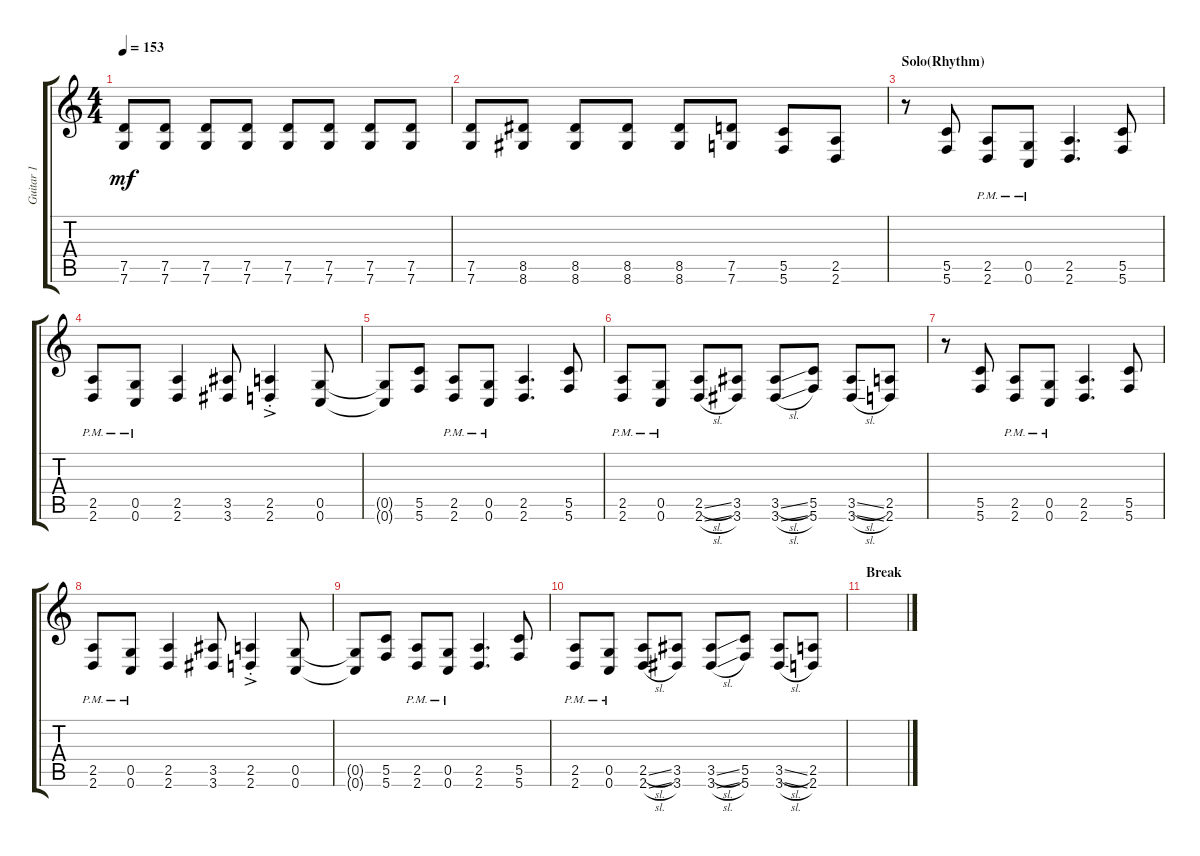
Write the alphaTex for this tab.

\track ("Guitar 1" "Guitar 1") {instrument distortionguitar}
\staff {score tabs}
\tuning (D4 A3 F3 C3 G2 C2) {hide}
\ts (4 4)
\tempo 153
\clef g2
\ks c
(7.5 7.6).8{dy mf} (7.5 7.6).8 (7.5 7.6).8 (7.5 7.6).8 (7.5 7.6).8 (7.5 7.6).8 (7.5 7.6).8 (7.5 7.6).8 |
(7.5 7.6).8 (8.5 8.6).8 (8.5 8.6).8 (8.5 8.6).8 (8.5 8.6).8 (7.5 7.6).8 (5.5 5.6).8 (2.5 2.6).8 |
\section ("" "Solo(Rhythm)")
r.8 (5.5 5.6).8 (2.5{pm} 2.6{pm}).8 (0.5{pm} 0.6{pm}).8 (2.5 2.6).4{d} (5.5 5.6).8 |
(2.5{pm} 2.6{pm}).8 (0.5{pm} 0.6{pm}).8 (2.5 2.6).4 (3.5 3.6).8 (2.5{ac st} 2.6{ac st}).4 (0.5 0.6).8 |
(0.5{t} 0.6{t}).8 (5.5 5.6).8 (2.5{pm} 2.6{pm}).8 (0.5{pm} 0.6{pm}).8 (2.5 2.6).4{d} (5.5 5.6).8 |
(2.5{pm} 2.6{pm}).8 (0.5{pm} 0.6{pm}).8 (2.5{sl} 2.6{sl}).8 (3.5 3.6).8 (3.5{sl} 3.6{sl}).8 (5.5 5.6).8 (3.5{sl} 3.6{sl}).8 (2.5 2.6).8 |
r.8 (5.5 5.6).8 (2.5{pm} 2.6{pm}).8 (0.5{pm} 0.6{pm}).8 (2.5 2.6).4{d} (5.5 5.6).8 |
(2.5{pm} 2.6{pm}).8 (0.5{pm} 0.6{pm}).8 (2.5 2.6).4 (3.5 3.6).8 (2.5{ac st} 2.6{ac st}).4 (0.5 0.6).8 |
(0.5{t} 0.6{t}).8 (5.5 5.6).8 (2.5{pm} 2.6{pm}).8 (0.5{pm} 0.6{pm}).8 (2.5 2.6).4{d} (5.5 5.6).8 |
(2.5{pm} 2.6{pm}).8 (0.5{pm} 0.6{pm}).8 (2.5{sl} 2.6{sl}).8 (3.5 3.6).8 (3.5{sl} 3.6{sl}).8 (5.5 5.6).8 (3.5{sl} 3.6{sl}).8 (2.5 2.6).8 |
\section ("" "Break")
